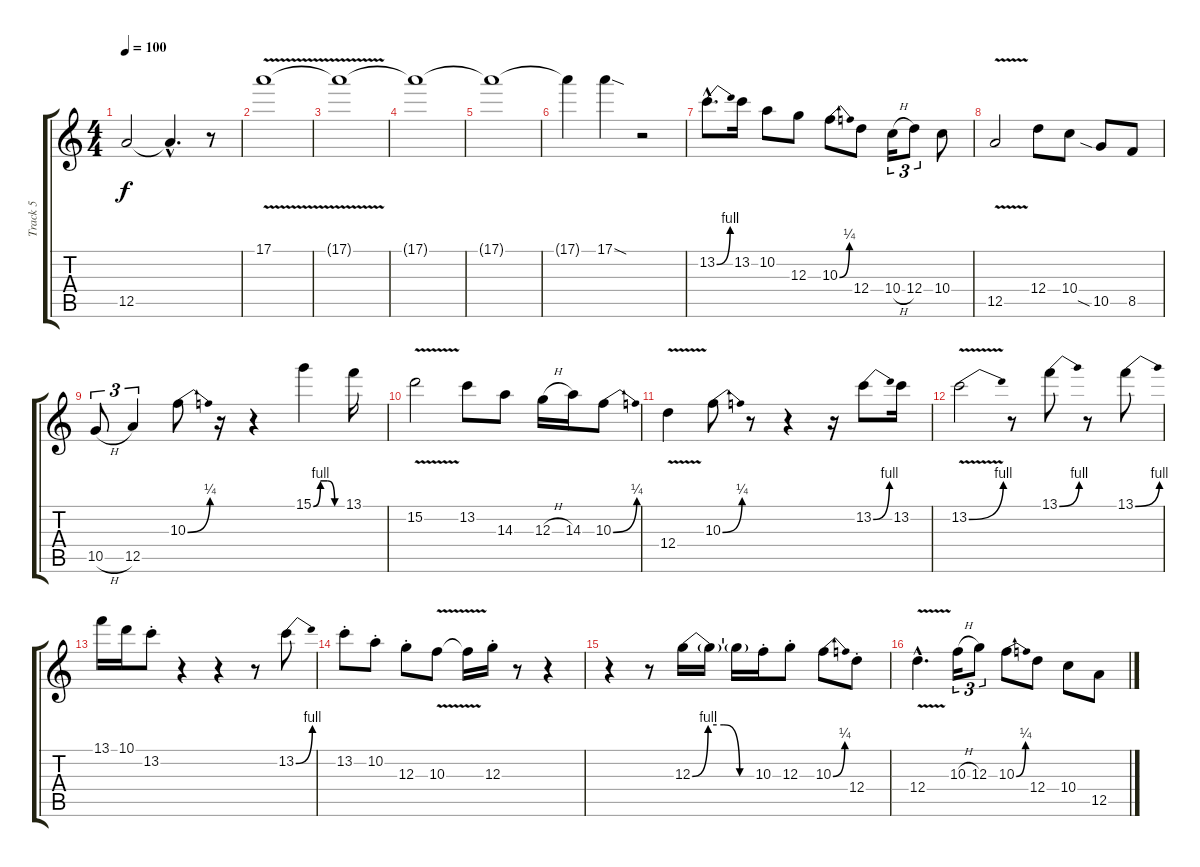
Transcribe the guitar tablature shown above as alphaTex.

\track ("Track 5" "Track 5") {instrument overdrivenguitar}
\staff {score tabs}
\tuning (E4 B3 G3 D3 A2 E2) {hide}
\ts (4 4)
\tempo 100
\clef g2
\ks c
12.5{t}.2{dy f} 12.5{hac t}.4{d} r.8 |
17.1{v}.1 |
17.1{t}.1 |
17.1{t}.1 |
17.1{t}.1 |
17.1{t}.4 17.1{sod}.4 r.2 |
13.2{be (bend 0 0 60 4) hac}.8{d} 13.2.16 10.2.8 12.3.8 10.3{be (bend 0 0 60 1)}.8 12.4.8 10.4{h}.16{tu (3 2)} 12.4.8{tu (3 2)} 10.4.8 |
12.5{v}.2 12.4.8 10.4.8 10.5{sia}.8 8.5.8 |
10.5{h}.8{tu (3 2)} 12.5.4{tu (3 2)} 10.3{be (bend 0 0 60 1)}.8 r.16 r.4 15.1{be (custom 0 0 15 4 30 4 45 0 60 0)}.4 13.1.16 |
15.2{v}.2 13.2.8 14.3.8 12.3{h}.16 14.3.16 10.3{be (bend 0 0 60 1)}.8 |
12.4{v}.4 10.3{be (bend 0 0 60 1)}.8 r.8 r.4 r.16 13.2{be (bend 0 0 60 4)}.8 13.2.16 |
13.2{be (bend 0 0 60 4) v}.2 r.8 13.1{be (bend 0 0 60 4)}.8 r.8 13.1{be (bend 0 0 60 4)}.8 |
13.1.16 10.1.16 13.2{st}.8 r.4 r.4 r.8 13.2{be (bend 0 0 60 4)}.8 |
13.2{st}.8 10.2{st}.8 12.3{st}.8 10.3{v}.8 10.3{t}.16 12.3{st}.16 r.8 r.4 |
r.4 r.8 12.3{be (custom 0 0 15 4 30 4 45 0 60 0)}.16 12.3{t}.16 12.3{t}.16 10.3{st}.16 12.3{st}.8 10.3{be (bend 0 0 60 1)}.8 12.4{st}.8 |
12.4{v hac}.4{d} 10.3{h}.16{tu (3 2)} 12.3.8{tu (3 2)} 10.3{be (bend 0 0 60 1)}.8 12.4.8 10.4.8 12.5.8
